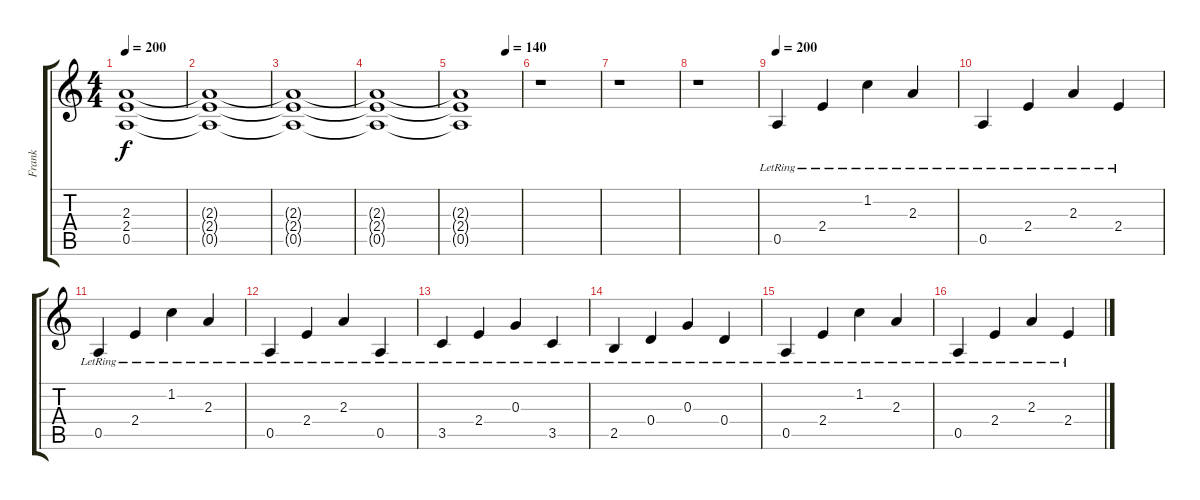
\track ("Frank" "Frank") {instrument distortionguitar}
\staff {score tabs}
\tuning (E4 B3 G3 D3 A2 E2) {hide}
\ts (4 4)
\tempo 200
\clef g2
\ks c
(2.3{t} 2.4{t} 0.5{t}).1{dy f} |
(2.3{t} 2.4{t} 0.5{t}).1 |
(2.3{t} 2.4{t} 0.5{t}).1 |
(2.3{t} 2.4{t} 0.5{t}).1 |
\tempo (140 0.75)
(2.3{t} 2.4{t} 0.5{t}).1 |
r.1{instrument electricguitarjazz} |
r.1 |
r.1 |
\tempo 200
0.5{lr}.4 2.4{lr}.4 1.2{lr}.4 2.3{lr}.4 |
0.5{lr}.4 2.4{lr}.4 2.3{lr}.4 2.4{lr}.4 |
0.5{lr}.4 2.4{lr}.4 1.2{lr}.4 2.3{lr}.4 |
0.5{lr}.4 2.4{lr}.4 2.3{lr}.4 0.5{lr}.4 |
3.5{lr}.4 2.4{lr}.4 0.3{lr}.4 3.5{lr}.4 |
2.5{lr}.4 0.4{lr}.4 0.3{lr}.4 0.4{lr}.4 |
0.5{lr}.4 2.4{lr}.4 1.2{lr}.4 2.3{lr}.4 |
0.5{lr}.4 2.4{lr}.4 2.3{lr}.4 2.4{lr}.4
